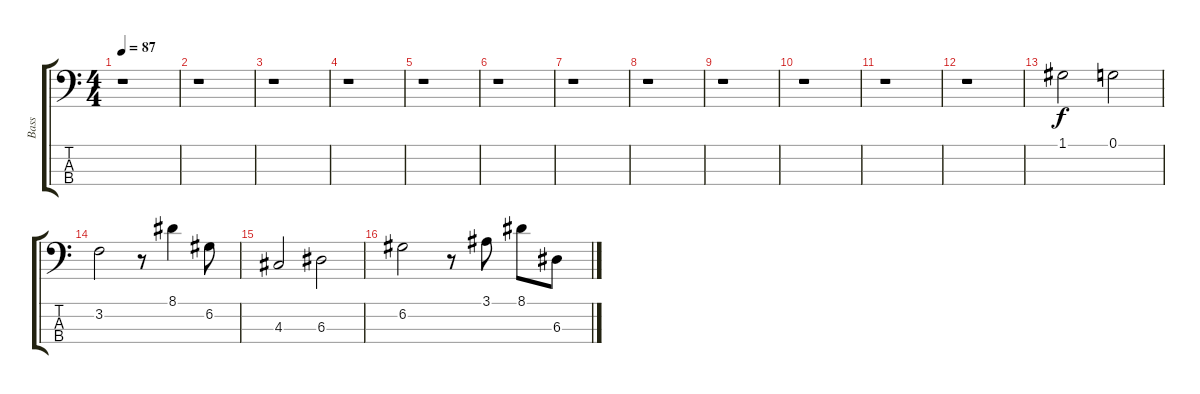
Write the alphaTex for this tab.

\track ("Bass" "Bass") {instrument electricbassfinger}
\staff {score tabs}
\tuning (G2 D2 A1 E1) {hide}
\ts (4 4)
\tempo 87
\clef f4
\ks c
r.1{dy ppp} |
r.1 |
r.1 |
r.1 |
r.1 |
r.1 |
r.1 |
r.1 |
r.1 |
r.1 |
r.1 |
r.1 |
1.1.2{dy f} 0.1.2 |
3.2.2 r.8 8.1.4 6.2.8 |
4.3.2 6.3.2 |
6.2.2 r.8 3.1.8 8.1.8 6.3.8
